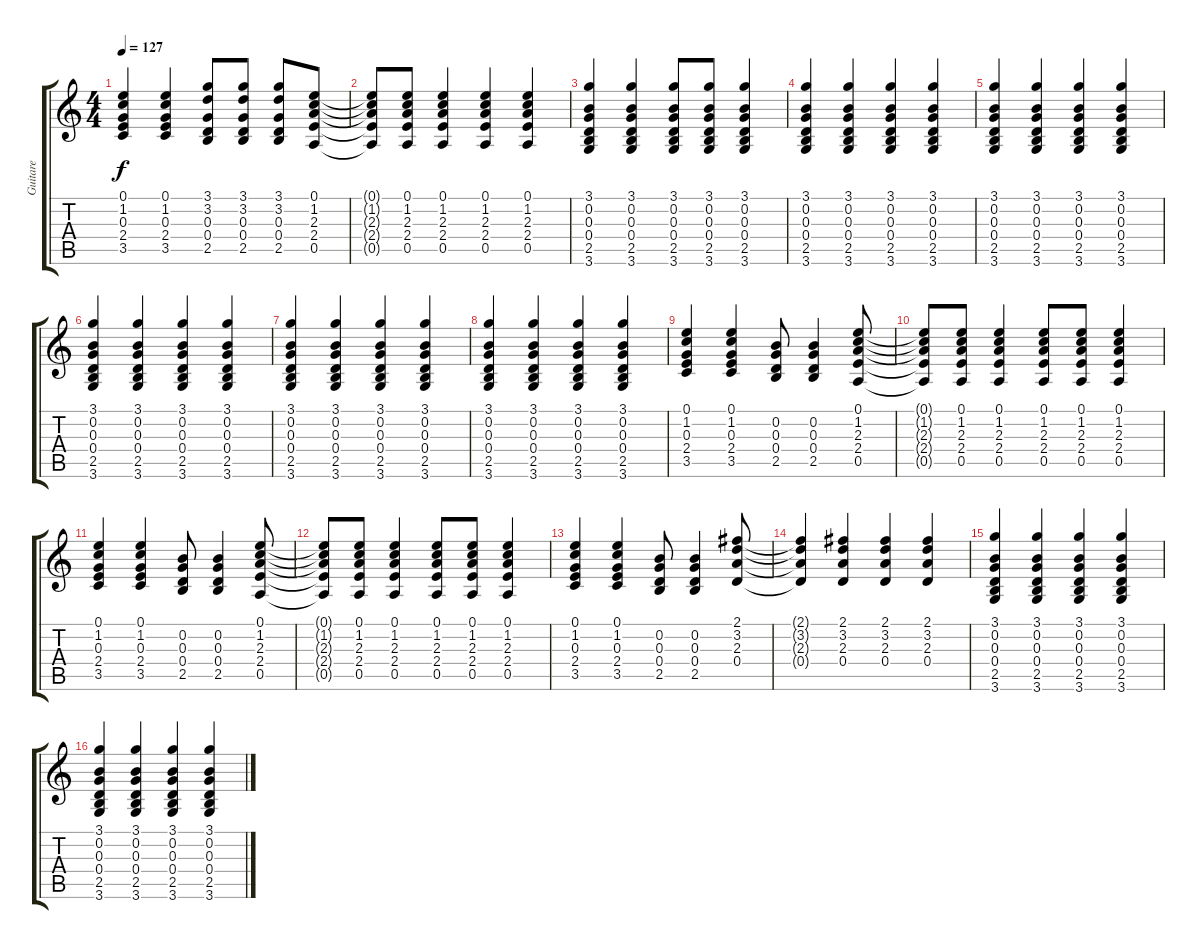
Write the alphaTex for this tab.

\track ("Guitare" "Guitare") {instrument acousticguitarsteel}
\staff {score tabs}
\tuning (E4 B3 G3 D3 A2 E2) {hide}
\ts (4 4)
\tempo 127
\clef g2
\ks c
(0.1 1.2 0.3 2.4 3.5).4{dy f} (0.1 1.2 0.3 2.4 3.5).4 (3.1 3.2 0.3 0.4 2.5).8 (3.1 3.2 0.3 0.4 2.5).8 (3.1 3.2 0.3 0.4 2.5).8 (0.1 1.2 2.3 2.4 0.5).8 |
(0.1{t} 1.2{t} 2.3{t} 2.4{t} 0.5{t}).8 (0.1 1.2 2.3 2.4 0.5).8 (0.1 1.2 2.3 2.4 0.5).4 (0.1 1.2 2.3 2.4 0.5).4 (0.1 1.2 2.3 2.4 0.5).4 |
(3.1 0.2 0.3 0.4 2.5 3.6).4 (3.1 0.2 0.3 0.4 2.5 3.6).4 (3.1 0.2 0.3 0.4 2.5 3.6).8 (3.1 0.2 0.3 0.4 2.5 3.6).8 (3.1 0.2 0.3 0.4 2.5 3.6).4 |
(3.1 0.2 0.3 0.4 2.5 3.6).4 (3.1 0.2 0.3 0.4 2.5 3.6).4 (3.1 0.2 0.3 0.4 2.5 3.6).4 (3.1 0.2 0.3 0.4 2.5 3.6).4 |
(3.1 0.2 0.3 0.4 2.5 3.6).4 (3.1 0.2 0.3 0.4 2.5 3.6).4 (3.1 0.2 0.3 0.4 2.5 3.6).4 (3.1 0.2 0.3 0.4 2.5 3.6).4 |
(3.1 0.2 0.3 0.4 2.5 3.6).4 (3.1 0.2 0.3 0.4 2.5 3.6).4 (3.1 0.2 0.3 0.4 2.5 3.6).4 (3.1 0.2 0.3 0.4 2.5 3.6).4 |
(3.1 0.2 0.3 0.4 2.5 3.6).4 (3.1 0.2 0.3 0.4 2.5 3.6).4 (3.1 0.2 0.3 0.4 2.5 3.6).4 (3.1 0.2 0.3 0.4 2.5 3.6).4 |
(3.1 0.2 0.3 0.4 2.5 3.6).4 (3.1 0.2 0.3 0.4 2.5 3.6).4 (3.1 0.2 0.3 0.4 2.5 3.6).4 (3.1 0.2 0.3 0.4 2.5 3.6).4 |
(0.1 1.2 0.3 2.4 3.5).4 (0.1 1.2 0.3 2.4 3.5).4 (0.2 0.3 0.4 2.5).8 (0.2 0.3 0.4 2.5).4 (0.1 1.2 2.3 2.4 0.5).8 |
(0.1{t} 1.2{t} 2.3{t} 2.4{t} 0.5{t}).8 (0.1 1.2 2.3 2.4 0.5).8 (0.1 1.2 2.3 2.4 0.5).4 (0.1 1.2 2.3 2.4 0.5).8 (0.1 1.2 2.3 2.4 0.5).8 (0.1 1.2 2.3 2.4 0.5).4 |
(0.1 1.2 0.3 2.4 3.5).4 (0.1 1.2 0.3 2.4 3.5).4 (0.2 0.3 0.4 2.5).8 (0.2 0.3 0.4 2.5).4 (0.1 1.2 2.3 2.4 0.5).8 |
(0.1{t} 1.2{t} 2.3{t} 2.4{t} 0.5{t}).8 (0.1 1.2 2.3 2.4 0.5).8 (0.1 1.2 2.3 2.4 0.5).4 (0.1 1.2 2.3 2.4 0.5).8 (0.1 1.2 2.3 2.4 0.5).8 (0.1 1.2 2.3 2.4 0.5).4 |
(0.1 1.2 0.3 2.4 3.5).4 (0.1 1.2 0.3 2.4 3.5).4 (0.2 0.3 0.4 2.5).8 (0.2 0.3 0.4 2.5).4 (2.1 3.2 2.3 0.4).8 |
(2.1{t} 3.2{t} 2.3{t} 0.4{t}).4 (2.1 3.2 2.3 0.4).4 (2.1 3.2 2.3 0.4).4 (2.1 3.2 2.3 0.4).4 |
(3.1 0.2 0.3 0.4 2.5 3.6).4 (3.1 0.2 0.3 0.4 2.5 3.6).4 (3.1 0.2 0.3 0.4 2.5 3.6).4 (3.1 0.2 0.3 0.4 2.5 3.6).4 |
(3.1 0.2 0.3 0.4 2.5 3.6).4 (3.1 0.2 0.3 0.4 2.5 3.6).4 (3.1 0.2 0.3 0.4 2.5 3.6).4 (3.1 0.2 0.3 0.4 2.5 3.6).4
